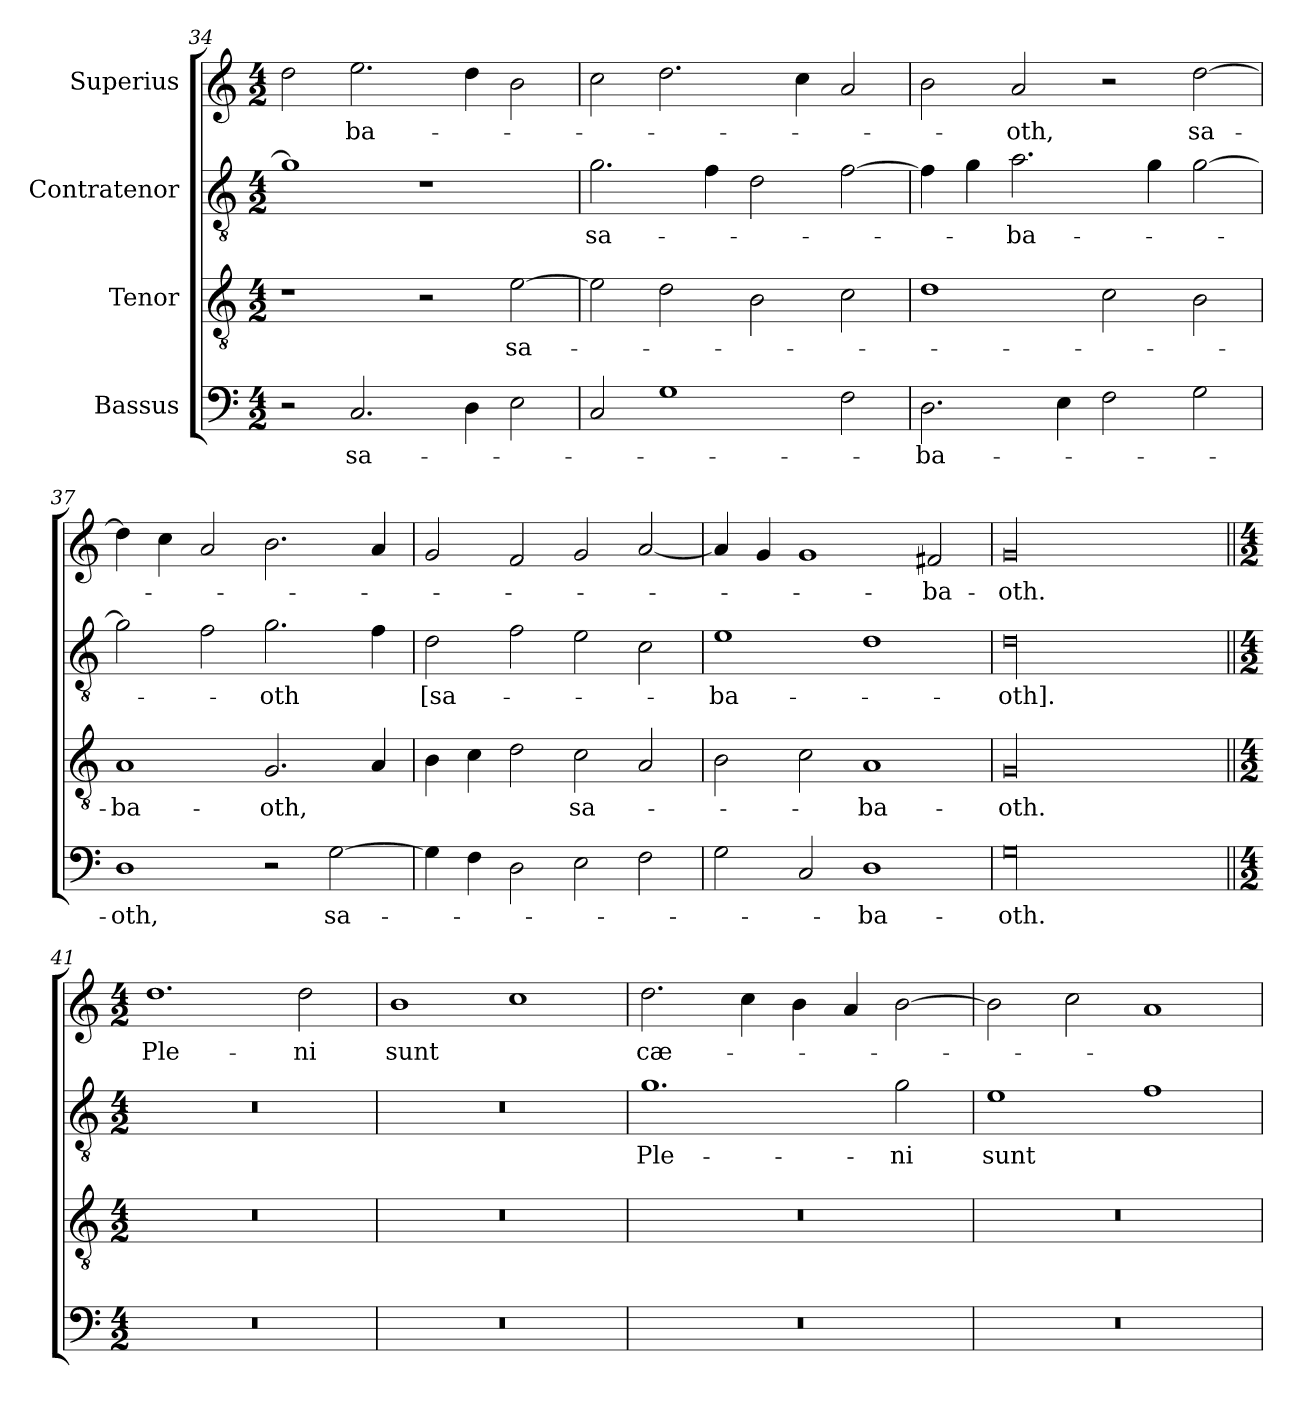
**kern	**text	**kern	**text	**kern	**text	**kern	**text
*part4	*part4	*part3	*part3	*part2	*part2	*part1	*part1
*staff4	*staff4	*staff3	*staff3	*staff2	*staff2	*staff1	*staff1
*I"Bassus	*	*I"Tenor	*	*I"Contratenor	*	*I"Superius	*
*clefF4	*	*clefGv2	*	*clefGv2	*	*clefG2	*
*k[]	*	*k[]	*	*k[]	*	*k[]	*
*M4/2	*	*M4/2	*	*M4/2	*	*M4/2	*
=34	=34	=34	=34	=34	=34	=34	=34
2r	.	1r	.	1g\]	.	2dd\	.
2.C/	sa-	.	.	.	.	2.ee\	-ba-
.	.	2r	.	1r	.	.	.
4D\	.	.	.	.	.	4dd\	.
2E\	.	[2e\	sa-	.	.	2b\	.
=35	=35	=35	=35	=35	=35	=35	=35
2C/	.	2e\]	.	2.g\	sa-	2cc\	.
1G\	.	2d\	.	.	.	2.dd\	.
.	.	.	.	4f\	.	.	.
.	.	2B\	.	2d\	.	.	.
.	.	.	.	.	.	4cc\	.
2F\	.	2c\	.	[2f\	.	2a/	.
=36	=36	=36	=36	=36	=36	=36	=36
2.D\	-ba-	1d\	.	4f\]	.	2b\	.
.	.	.	.	4g\	.	.	.
.	.	.	.	2.a\	-ba-	2a/	-oth,
4E\	.	.	.	.	.	.	.
2F\	.	2c\	.	.	.	2r	.
.	.	.	.	4g\	.	.	.
2G\	.	2B\	.	[2g\	.	[2dd\	sa-
=37	=37	=37	=37	=37	=37	=37	=37
1D\	-oth,	1A/	-ba-	2g\]	.	4dd\]	.
.	.	.	.	.	.	4cc\	.
.	.	.	.	2f\	.	2a/	.
2r	.	2.G/	-oth,	2.g\	-oth	2.b\	.
[2G\	sa-	.	.	.	.	.	.
.	.	4A/	.	4f\	.	4a/	.
=38	=38	=38	=38	=38	=38	=38	=38
4G\]	.	4B\	.	2d\	[sa-	2g/	.
4F\	.	4c\	.	.	.	.	.
2D\	.	2d\	.	2f\	.	2f/	.
2E\	.	2c\	sa-	2e\	.	2g/	.
2F\	.	2A/	.	2c\	.	[2a/	.
=39	=39	=39	=39	=39	=39	=39	=39
2G\	.	2B\	.	1e\	-ba-	4a/]	.
.	.	.	.	.	.	4g/	.
2C/	.	2c\	.	.	.	1g/	.
1D\	-ba-	1A/	-ba-	1d\	.	.	.
.	.	.	.	.	.	2f#X/	-ba-
=40	=40	=40	=40	=40	=40	=40	=40
00G\	-oth.	00G/	-oth.	00d\	oth].	00g/	-oth.
=41||	=41||	=41||	=41||	=41||	=41||	=41||	=41||
*M4/2	*	*M4/2	*	*M4/2	*	*M4/2	*
0r	.	0r	.	0r	.	1.dd\	Ple-
.	.	.	.	.	.	2dd\	-ni
=42	=42	=42	=42	=42	=42	=42	=42
0r	.	0r	.	0r	.	1b\	sunt
.	.	.	.	.	.	1cc\	.
=43	=43	=43	=43	=43	=43	=43	=43
0r	.	0r	.	1.g\	Ple-	2.dd\	cæ-
.	.	.	.	.	.	4cc\	.
.	.	.	.	.	.	4b\	.
.	.	.	.	.	.	4a/	.
.	.	.	.	2g\	-ni	[2b\	.
=44	=44	=44	=44	=44	=44	=44	=44
0r	.	0r	.	1e\	sunt	2b\]	.
.	.	.	.	.	.	2cc\	.
.	.	.	.	1f\	.	1a/	.
=	=	=	=	=	=	=	=
*-	*-	*-	*-	*-	*-	*-	*-
